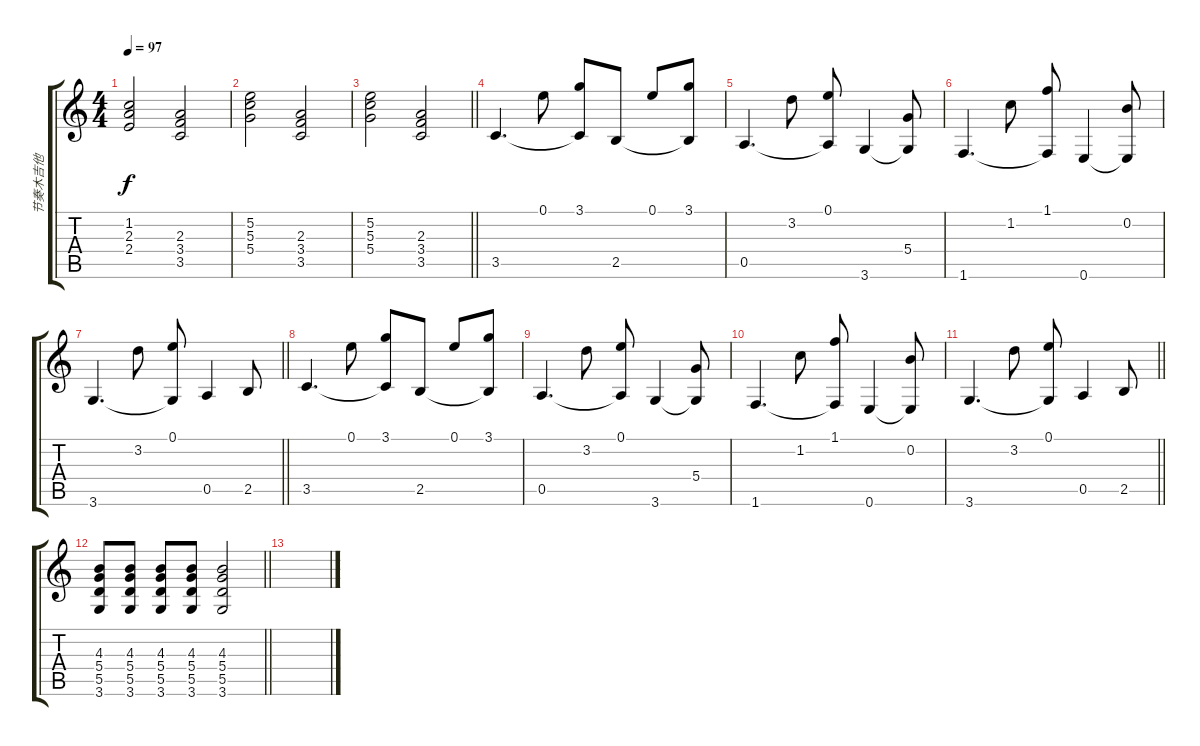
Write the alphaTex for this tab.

\track ("节奏木吉他" "节奏木吉他") {instrument electricguitarclean}
\staff {score tabs}
\tuning (E4 B3 G3 D3 A2 E2) {hide}
\ts (4 4)
\tempo 97
\clef g2
\ks c
(1.2 2.3 2.4).2{dy f} (2.3 3.4 3.5).2 |
(5.2 5.3 5.4).2 (2.3 3.4 3.5).2 |
\barLineRight lightlight
(5.2 5.3 5.4).2 (2.3 3.4 3.5).2 |
3.5.4{d} 0.1.8 (3.1 3.5{t}).8 2.5.8 0.1.8 (3.1 2.5{t}).8 |
0.5.4{d} 3.2.8 (0.1 0.5{t}).8 3.6.4 (5.4 3.6{t}).8 |
1.6.4{d} 1.2.8 (1.1 1.6{t}).8 0.6.4 (0.2 0.6{t}).8 |
\barLineRight lightlight
3.6.4{d} 3.2.8 (0.1 3.6{t}).8 0.5.4 2.5.8 |
3.5.4{d} 0.1.8 (3.1 3.5{t}).8 2.5.8 0.1.8 (3.1 2.5{t}).8 |
0.5.4{d} 3.2.8 (0.1 0.5{t}).8 3.6.4 (5.4 3.6{t}).8 |
1.6.4{d} 1.2.8 (1.1 1.6{t}).8 0.6.4 (0.2 0.6{t}).8 |
\barLineRight lightlight
3.6.4{d} 3.2.8 (0.1 3.6{t}).8 0.5.4 2.5.8 |
\barLineRight lightlight
(4.3 5.4 5.5 3.6).8 (4.3 5.4 5.5 3.6).8 (4.3 5.4 5.5 3.6).8 (4.3 5.4 5.5 3.6).8 (4.3 5.4 5.5 3.6).2 |
\section ("" "")
